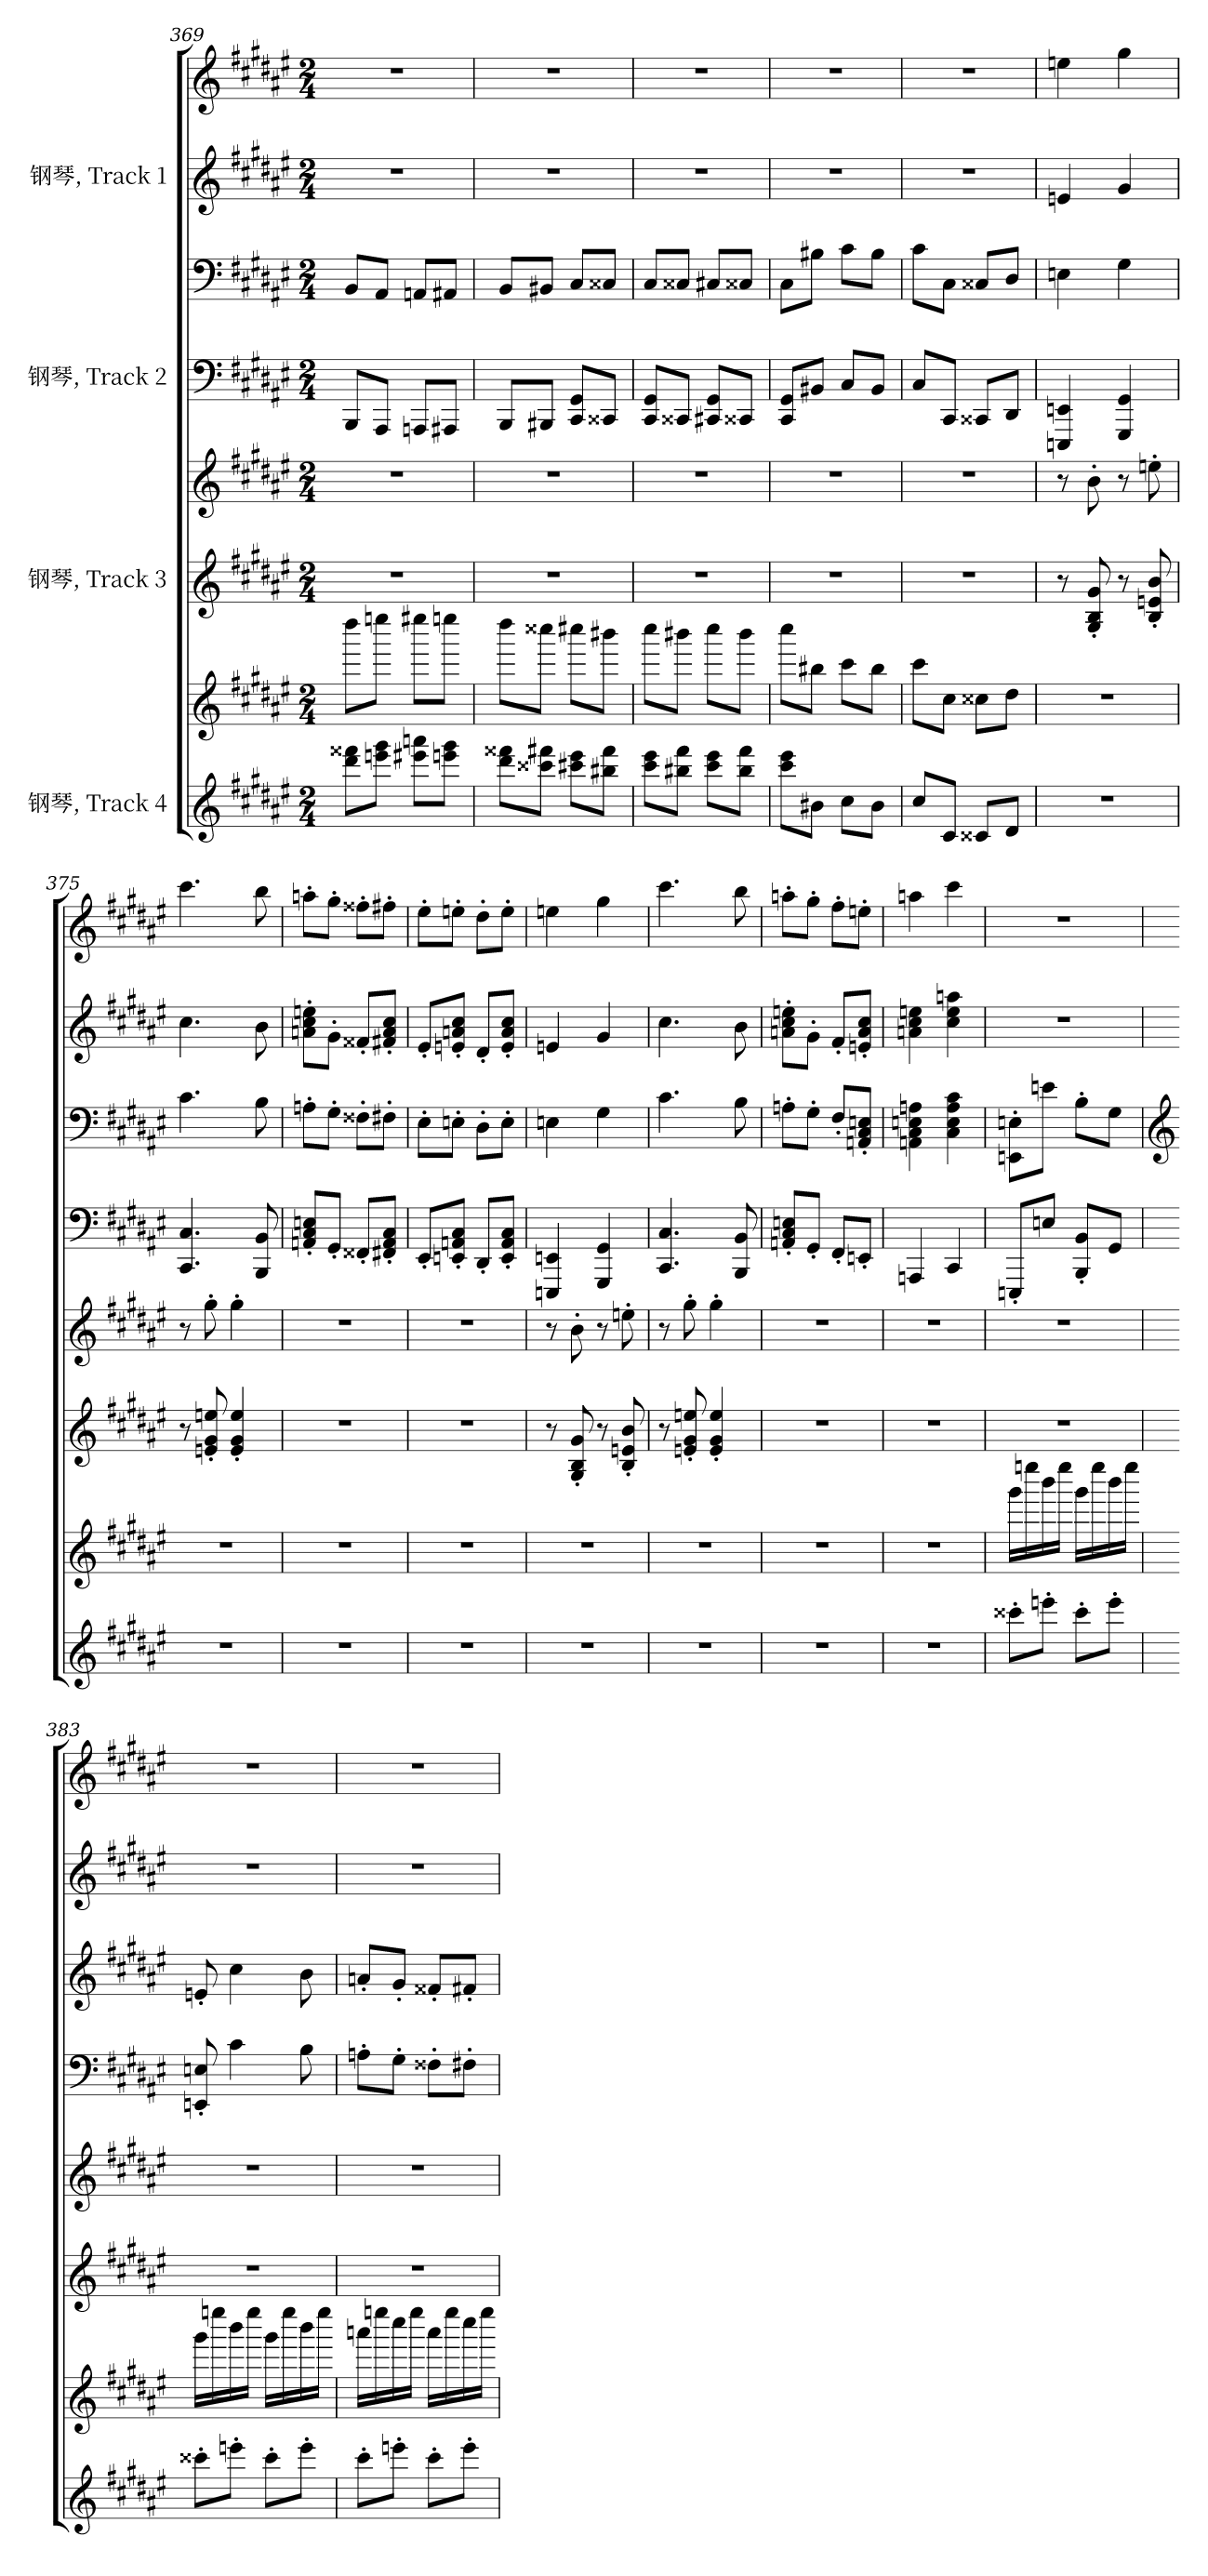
**kern	**kern	**kern	**kern	**kern	**kern	**kern	**kern
*part4	*part4	*part3	*part3	*part2	*part2	*part1	*part1
*staff8	*staff7	*staff6	*staff5	*staff4	*staff3	*staff2	*staff1
*I"钢琴, Track 4	*	*I"钢琴, Track 3	*	*I"钢琴, Track 2	*	*I"钢琴, Track 1	*
*clefG2	*clefG2	*clefG2	*clefG2	*clefF4	*clefF4	*clefG2	*clefG2
*k[f#c#g#d#a#e#]	*k[f#c#g#d#a#e#]	*k[f#c#g#d#a#e#]	*k[f#c#g#d#a#e#]	*k[f#c#g#d#a#e#]	*k[f#c#g#d#a#e#]	*k[f#c#g#d#a#e#]	*k[f#c#g#d#a#e#]
*M2/4	*M2/4	*M2/4	*M2/4	*M2/4	*M2/4	*M2/4	*M2/4
=369	=369	=369	=369	=369	=369	=369	=369
8ddd#\ 8fff##X\L	8dddd#\L	2r	2r	8BBB/L	8BB/L	2r	2r
8eeen\ 8ggg#\J	8eeeen\J	.	.	8AAA#/J	8AA#/J	.	.
8eee#X\ 8aaan\L	8eeee#X\L	.	.	8AAAn/L	8AAn/L	.	.
8eeen\ 8ggg#\J	8eeeen\J	.	.	8AAA#X/J	8AA#X/J	.	.
=370	=370	=370	=370	=370	=370	=370	=370
8ddd#\ 8fff##X\L	8dddd#\L	2r	2r	8BBB/L	8BB/L	2r	2r
8ccc##X\ 8fff#X\J	8cccc##X\J	.	.	8BBB#X/J	8BB#X/J	.	.
8ccc#X\ 8eee#\L	8cccc#X\L	.	.	8CC#/ 8GG#/L	8C#/L	.	.
8bb#X\ 8fff#\J	8bbb#X\J	.	.	8CC##X/J	8C##X/J	.	.
!!LO:PB:g=z
=371	=371	=371	=371	=371	=371	=371	=371
8ccc#\ 8eee#\L	8cccc#\L	2r	2r	8CC#/ 8GG#/L	8C#/L	2r	2r
8bb#X\ 8fff#\J	8bbb#X\J	.	.	8CC##X/J	8C##X/J	.	.
8ccc#\ 8eee#\L	8cccc#\L	.	.	8CC#X/ 8GG#/L	8C#X/L	.	.
8bb#\ 8fff#\J	8bbb#\J	.	.	8CC##X/J	8C##X/J	.	.
=372	=372	=372	=372	=372	=372	=372	=372
8ccc#\ 8eee#\L	8cccc#\L	2r	2r	8CC#/ 8GG#/L	8C#\L	2r	2r
8b#X\J	8bb#X\J	.	.	8BB#X/J	8B#X\J	.	.
8cc#\L	8ccc#\L	.	.	8C#/L	8c#\L	.	.
8b#\J	8bb#\J	.	.	8BB#/J	8B#\J	.	.
=373	=373	=373	=373	=373	=373	=373	=373
8cc#/L	8ccc#\L	2r	2r	8C#/L	8c#\L	2r	2r
8c#/J	8cc#\J	.	.	8CC#/J	8C#\J	.	.
8c##X/L	8cc##X\L	.	.	8CC##X/L	8C##X/L	.	.
8d#/J	8dd#\J	.	.	8DD#/J	8D#/J	.	.
=374	=374	=374	=374	=374	=374	=374	=374
2r	2r	8r	8r	4EEEn/ 4EEn/	4En\	4en/	4een\
.	.	8G#/' 8B/' 8g#/'	8b'\	.	.	.	.
.	.	8r	8r	4GGG#/ 4GG#/	4G#\	4g#/	4gg#\
.	.	8B/' 8en/' 8b/'	8een'\	.	.	.	.
=375	=375	=375	=375	=375	=375	=375	=375
2r	2r	8r	8r	4.CC#/ 4.C#/	4.c#\	4.cc#\	4.ccc#\
.	.	8en/' 8g#/' 8een/'	8gg#'\	.	.	.	.
.	.	4e/' 4g#/' 4ee/'	4gg#'\	.	.	.	.
.	.	.	.	8BBB/ 8BB/	8B\	8b\	8bb\
=376	=376	=376	=376	=376	=376	=376	=376
2r	2r	2r	2r	8AAn/' 8C#/' 8En/'L	8An'\L	8an\' 8cc#\' 8een\'L	8aan'\L
.	.	.	.	8GG#'/J	8G#'\J	8g#'\J	8gg#'\J
.	.	.	.	8FF##X'/L	8F##X'\L	8f##X'/L	8ff##X'\L
.	.	.	.	8FF#X/' 8AA/' 8C#/'J	8F#X'\J	8f#X/' 8a/' 8cc#/'J	8ff#X'\J
!!LO:PB:g=z
=377	=377	=377	=377	=377	=377	=377	=377
2r	2r	2r	2r	8EE#'/L	8E#'\L	8e#'/L	8ee#'\L
.	.	.	.	8EEn/' 8AAn/' 8C#/'J	8En'\J	8en/' 8an/' 8cc#/'J	8een'\J
.	.	.	.	8DD#'/L	8D#'\L	8d#'/L	8dd#'\L
.	.	.	.	8EE/' 8AA/' 8C#/'J	8E'\J	8e/' 8a/' 8cc#/'J	8ee'\J
=378	=378	=378	=378	=378	=378	=378	=378
2r	2r	8r	8r	4EEEn/ 4EEn/	4En\	4en/	4een\
.	.	8G#/' 8B/' 8g#/'	8b'\	.	.	.	.
.	.	8r	8r	4GGG#/ 4GG#/	4G#\	4g#/	4gg#\
.	.	8B/' 8en/' 8b/'	8een'\	.	.	.	.
=379	=379	=379	=379	=379	=379	=379	=379
2r	2r	8r	8r	4.CC#/ 4.C#/	4.c#\	4.cc#\	4.ccc#\
.	.	8en/' 8g#/' 8een/'	8gg#'\	.	.	.	.
.	.	4e/' 4g#/' 4ee/'	4gg#'\	.	.	.	.
.	.	.	.	8BBB/ 8BB/	8B\	8b\	8bb\
=380	=380	=380	=380	=380	=380	=380	=380
*	*	*	*	*	*	*	*MM156
2r	2r	2r	2r	8AAn/' 8C#/' 8En/'L	8An'\L	8an\' 8cc#\' 8een\'L	8aan'\L
.	.	.	.	8GG#'/J	8G#'\J	8g#'\J	8gg#'\J
.	.	.	.	8FF#'/L	8F#'/L	8f#'/L	8ff#'\L
.	.	.	.	8EEn'/J	8AAn/' 8C#/' 8En/'J	8en/' 8a/' 8cc#/'J	8een'\J
=381	=381	=381	=381	=381	=381	=381	=381
2r	2r	2r	2r	4AAAn/	4AAn\ 4C#\ 4En\ 4An\	4an\ 4cc#\ 4een\	4aan\
.	.	.	.	4CC#/	4C#\ 4E\ 4A\ 4c#\	4cc#\ 4ee\ 4aan\	4ccc#\
!!LO:PB:g=z
=382	=382	=382	=382	=382	=382	=382	=382
8ccc##X'\L	16ggg#\LL	2r	2r	8EEEn'/L	8EEn\' 8En\'L	2r	2r
.	16eeeen\	.	.	.	.	.	.
8eeen'\J	16bbb\	.	.	8En/J	8en\J	.	.
.	16eeee\JJ	.	.	.	.	.	.
8ccc##'\L	16ggg#\LL	.	.	8BBB/' 8BB/'L	8B'\L	.	.
.	16eeee\	.	.	.	.	.	.
8eee'\J	16bbb\	.	.	8GG#/J	8G#\J	.	.
.	16eeee\JJ	.	.	.	.	.	.
=383	=383	=383	=383	=383	=383	=383	=383
*	*	*	*	*	*clefG2	*	*
8ccc##X'\L	16ggg#\LL	2r	2r	8EEn/' 8En/'	8en'/	2r	2r
.	16eeeen\	.	.	.	.	.	.
8eeen'\J	16bbb\	.	.	4c#\	4cc#\	.	.
.	16eeee\JJ	.	.	.	.	.	.
8ccc##'\L	16ggg#\LL	.	.	.	.	.	.
.	16eeee\	.	.	.	.	.	.
8eee'\J	16bbb\	.	.	8B\	8b\	.	.
.	16eeee\JJ	.	.	.	.	.	.
=384	=384	=384	=384	=384	=384	=384	=384
8ccc#'\L	16aaan\LL	2r	2r	8An'\L	8an'/L	2r	2r
.	16eeeen\	.	.	.	.	.	.
8eeen'\J	16cccc#\	.	.	8G#'\J	8g#'/J	.	.
.	16eeee\JJ	.	.	.	.	.	.
8ccc#'\L	16aaa\LL	.	.	8F##X'\L	8f##X'/L	.	.
.	16eeee\	.	.	.	.	.	.
8eee'\J	16cccc#\	.	.	8F#X'\J	8f#X'/J	.	.
.	16eeee\JJ	.	.	.	.	.	.
=	=	=	=	=	=	=	=
*-	*-	*-	*-	*-	*-	*-	*-
